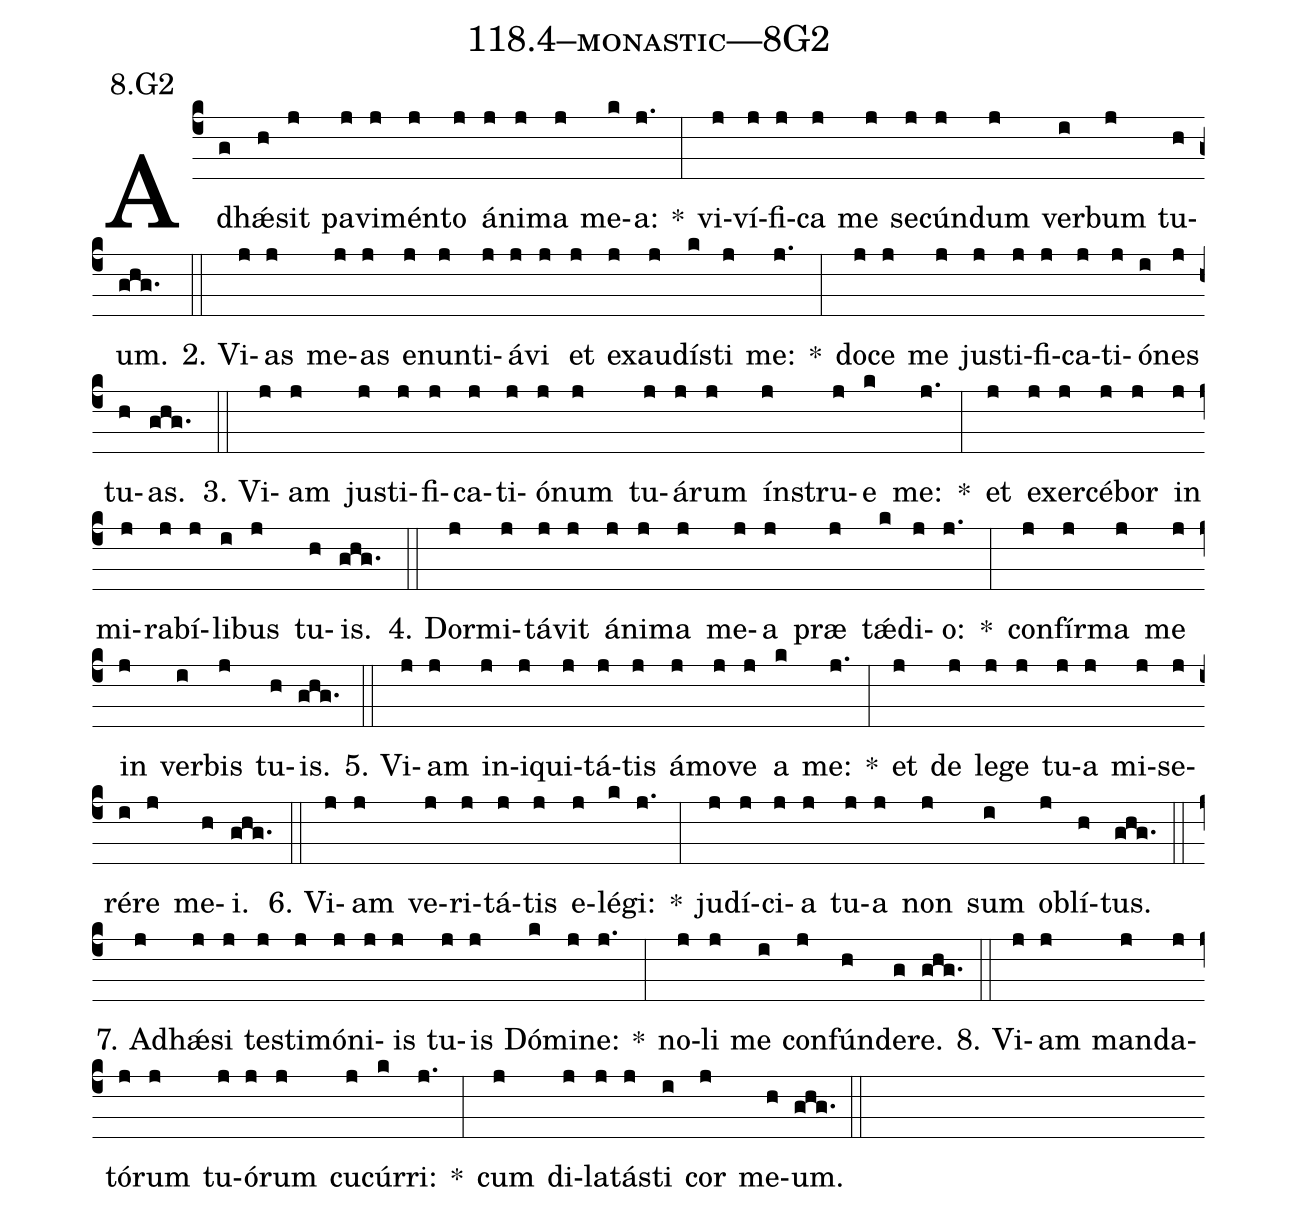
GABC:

name: 118.4--monastic---8G2;
annotation: 8.G2;
%%
(c4)Ad(g)hǽ(h)sit(j) pa(j)vi(j)mén(j)to(j) á(j)ni(j)ma(j) me(k)a:(j.) *(:) vi(j)ví(j)fi(j)ca(j) me(j) se(j)cún(j)dum(j) ver(i)bum(j) tu(h)um.(ghg.) (::)
2. Vi(j)as(j) me(j)as(j) e(j)nun(j)ti(j)á(j)vi(j) et(j) ex(j)au(j)dís(k)ti(j) me:(j.) *(:) do(j)ce(j) me(j) jus(j)ti(j)fi(j)ca(j)ti(j)ó(i)nes(j) tu(h)as.(ghg.) (::)
3. Vi(j)am(j) jus(j)ti(j)fi(j)ca(j)ti(j)ó(j)num(j) tu(j)á(j)rum(j) ín(j)stru(j)e(k) me:(j.) *(:) et(j) ex(j)er(j)cé(j)bor(j) in(j) mi(j)ra(j)bí(j)li(i)bus(j) tu(h)is.(ghg.) (::)
4. Dor(j)mi(j)tá(j)vit(j) á(j)ni(j)ma(j) me(j)a(j) præ(j) tǽ(k)di(j)o:(j.) *(:) con(j)fír(j)ma(j) me(j) in(j) ver(i)bis(j) tu(h)is.(ghg.) (::)
5. Vi(j)am(j) in(j)i(j)qui(j)tá(j)tis(j) á(j)mo(j)ve(j) a(k) me:(j.) *(:) et(j) de(j) le(j)ge(j) tu(j)a(j) mi(j)se(j)ré(i)re(j) me(h)i.(ghg.) (::)
6. Vi(j)am(j) ve(j)ri(j)tá(j)tis(j) e(j)lé(k)gi:(j.) *(:) ju(j)dí(j)ci(j)a(j) tu(j)a(j) non(j) sum(i) ob(j)lí(h)tus.(ghg.) (::)
7. Ad(j)hǽ(j)si(j) tes(j)ti(j)mó(j)ni(j)is(j) tu(j)is(j) Dó(k)mi(j)ne:(j.) *(:) no(j)li(j) me(i) con(j)fún(h)de(g)re.(ghg.) (::)
8. Vi(j)am(j) man(j)da(j)tó(j)rum(j) tu(j)ó(j)rum(j) cu(j)cúr(k)ri:(j.) *(:) cum(j) di(j)la(j)tás(j)ti(i) cor(j) me(h)um.(ghg.) (::)
